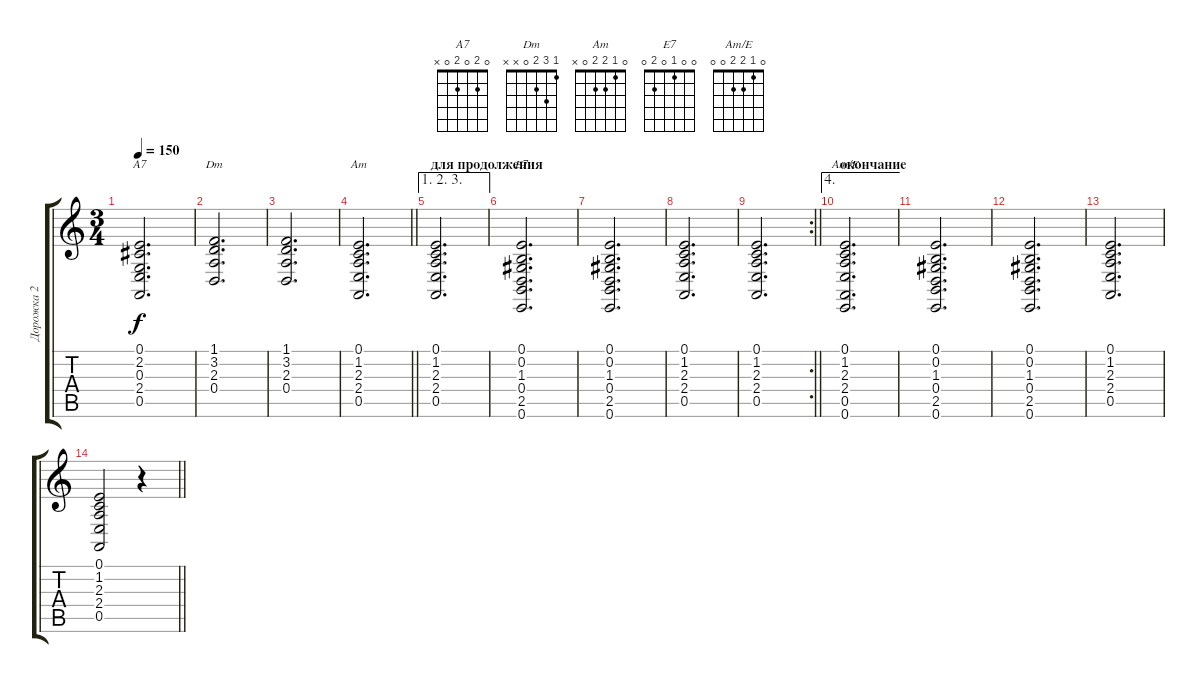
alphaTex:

\track ("Дорожка 2" "Дорожка 2") {instrument stringensemble1}
\staff {score tabs}
\tuning (E4 B3 G3 D3 A2 E2) {hide}
\chord ("A7" 0 2 0 2 0 x)
\chord ("Dm" 1 3 2 0 x x)
\chord ("Am" 0 1 2 2 0 x)
\chord ("E7" 0 0 1 0 2 0)
\chord ("Am/E" 0 1 2 2 0 0)
\ts (3 4)
\tempo 150
\clef g2
\ks c
(0.1 2.2 0.3 2.4 0.5).2{d ch "A7" dy f} |
(1.1 3.2 2.3 0.4).2{d ch "Dm"} |
(1.1 3.2 2.3 0.4).2{d} |
\barLineRight lightlight
(0.1 1.2 2.3 2.4 0.5).2{d ch "Am"} |
\ae (1 2 3)
\section ("" "для продолжения")
(0.1 1.2 2.3 2.4 0.5).2{d} |
(0.1 0.2 1.3 0.4 2.5 0.6).2{d ch "E7"} |
(0.1 0.2 1.3 0.4 2.5 0.6).2{d} |
(0.1 1.2 2.3 2.4 0.5).2{d} |
\rc 2
\barLineRight lightlight
(0.1 1.2 2.3 2.4 0.5).2{d} |
\ae 4
\section ("" "окончание")
(0.1 1.2 2.3 2.4 0.5 0.6).2{d ch "Am/E"} |
(0.1 0.2 1.3 0.4 2.5 0.6).2{d} |
(0.1 0.2 1.3 0.4 2.5 0.6).2{d} |
(0.1 1.2 2.3 2.4 0.5).2{d} |
\barLineRight lightlight
(0.1 1.2 2.3 2.4 0.5).2 r.4
